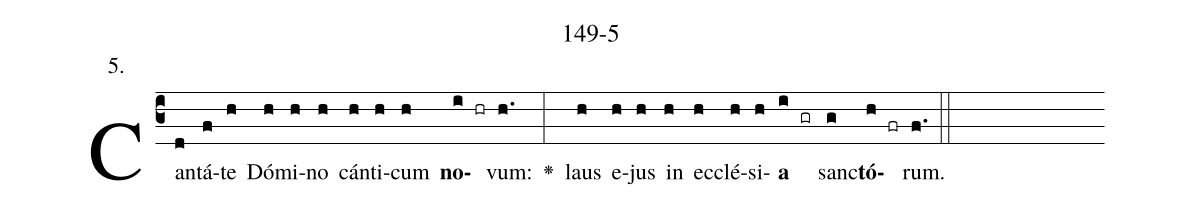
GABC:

name: 149-5;
annotation: 5.;
%%
(c3)Can(d)tá(f)te(h) Dó(h)mi(h)no(h) cán(h)ti(h)cum(h) <b>no</b>(i hr)vum:(h.) <v>\greheightstar</v>(:) laus(h) e(h)jus(h) in(h) ec(h)clé(h)si(h)<b>a</b>(i gr) sanc(g)<b>tó</b>(h fr)rum.(f.) (::)


%E(h) u(h) o(i) u(g) a(h) e.(f.) (::)
